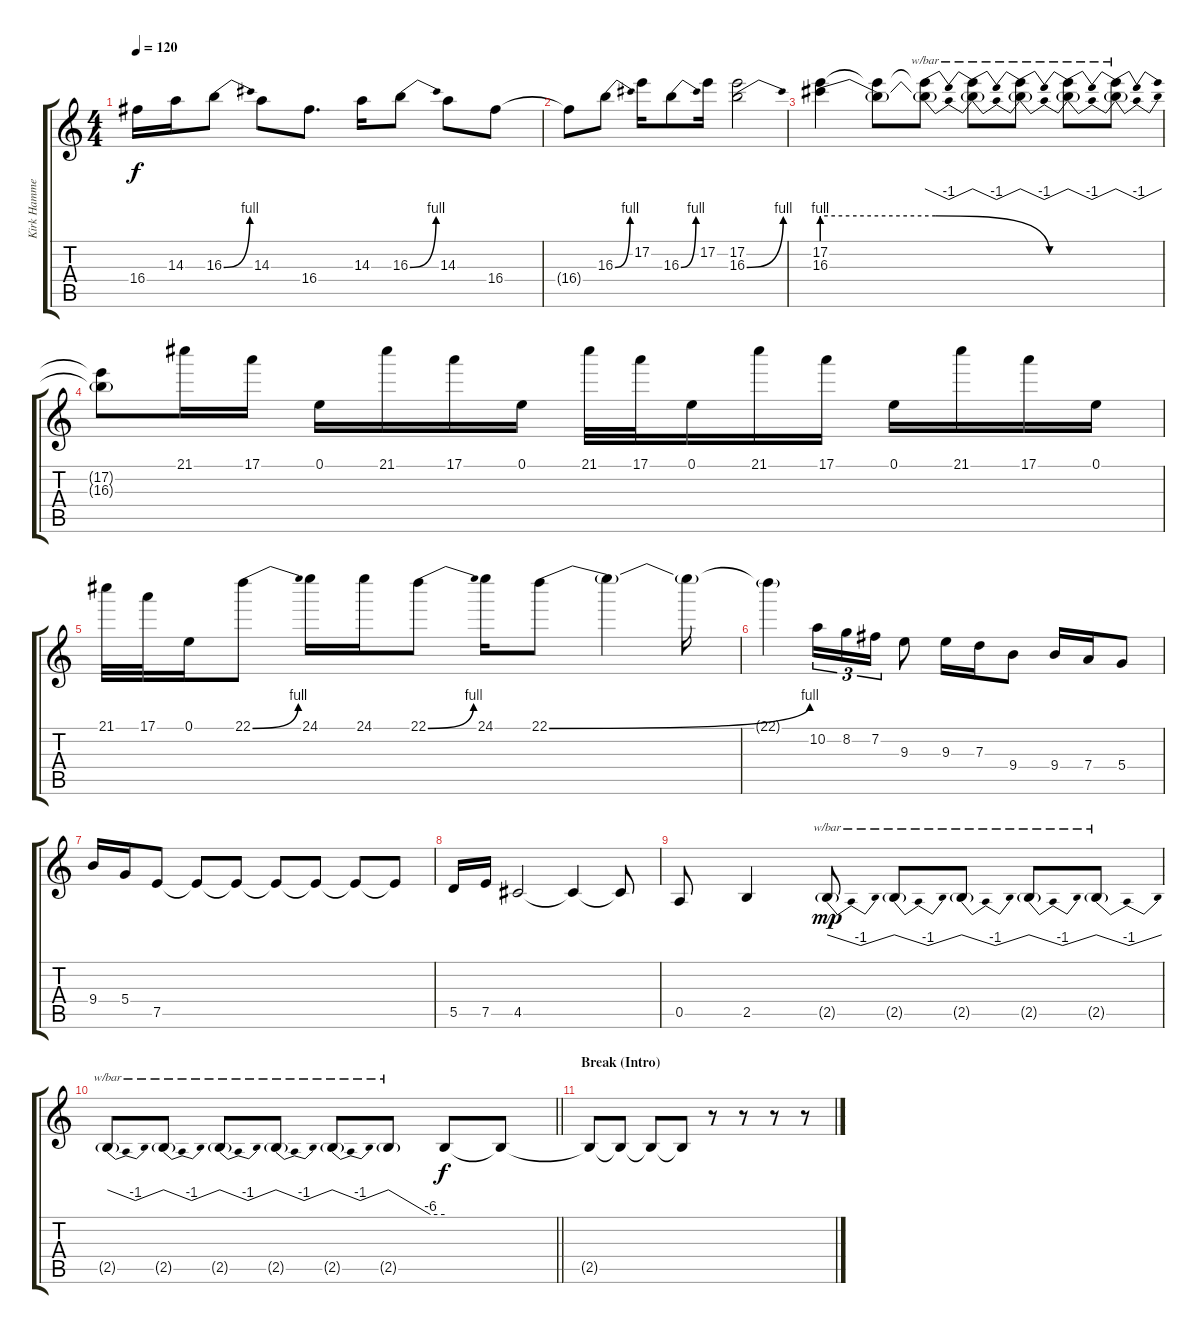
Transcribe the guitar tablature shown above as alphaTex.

\track ("Kirk Hammet" "Kirk Hamme") {instrument distortionguitar}
\staff {score tabs}
\tuning (E4 B3 G3 D3 A2 E2) {hide}
\ts (4 4)
\tempo 120
\clef g2
\ks c
16.4{t}.16{dy f} 14.3.16 16.3{be (bend 0 0 60 4)}.8 14.3.8 16.4.8{d} 14.3.16 16.3{be (bend 0 0 60 4)}.8 14.3.8 16.4.8 |
16.4{t}.8 16.3{be (bend 0 0 60 4)}.8 17.2.16 16.3{be (bend 0 0 60 4)}.8 17.2.16 (17.2 16.3{be (bend 0 0 60 4)}).2 |
(17.2 16.3{be (custom 0 4 20 4 40 0 60 0)}).4 (17.2{t} 16.3{t}).8 (17.2{t} 16.3{t}).8{tbe (dip default 0 0 30 -4 60 0)} (17.2{t} 16.3{t}).8{tbe (dip default 0 0 30 -4 60 0)} (17.2{t} 16.3{t}).8{tbe (dip default 0 0 30 -4 60 0)} (17.2{t} 16.3{t}).8{tbe (dip default 0 0 30 -4 60 0)} (17.2{t} 16.3{t}).8{tbe (dip default 0 0 30 -4 60 0)} |
(17.2{t} 16.3{t}).8 21.1.16 17.1.16 0.1.16 21.1.16 17.1.16 0.1.16 21.1.32 17.1.32 0.1.16 21.1.16 17.1.16 0.1.16 21.1.16 17.1.16 0.1.16 |
21.1.32 17.1.32 0.1.16 22.1{be (bend 0 0 60 4)}.8 24.1.16 24.1.16 22.1{be (bend 0 0 60 4)}.8 24.1.16 22.1{be (bend 0 0 60 4)}.8 22.1{t}.4 22.1{t}.16 |
22.1{t}.4 10.2.16{tu (3 2)} 8.2.16{tu (3 2)} 7.2.16{tu (3 2)} 9.3.8 9.3.16 7.3.16 9.4.8 9.4.16 7.4.16 5.4.8 |
9.4.16 5.4.16 7.5.8 7.5{t}.8 7.5{t}.8 7.5{t}.8 7.5{t}.8 7.5{t}.8 7.5{t}.8 |
5.5.16 7.5.16 4.5.2 4.5{t}.4 4.5{t}.8 |
0.5.8 2.5.4 2.5{g}.8{tbe (dip default 0 0 30 -4 60 0) dy mp} 2.5{g}.8{tbe (dip default 0 0 30 -4 60 0)} 2.5{g}.8{tbe (dip default 0 0 30 -4 60 0)} 2.5{g}.8{tbe (dip default 0 0 30 -4 60 0)} 2.5{g}.8{tbe (dip default 0 0 30 -4 60 0)} |
\barLineRight lightlight
2.5{g}.8{tbe (dip default 0 0 30 -4 60 0)} 2.5{g}.8{tbe (dip default 0 0 30 -4 60 0)} 2.5{g}.8{tbe (dip default 0 0 30 -4 60 0)} 2.5{g}.8{tbe (dip default 0 0 30 -4 60 0)} 2.5{g}.8{tbe (dip default 0 0 30 -4 60 0)} 2.5{g}.8{tbe (custom default 0 0 45 -24 60 -24)} 2.5{t}.8{dy f} 2.5{t}.8 |
\section ("" "Break (Intro)")
2.5{t}.8 2.5{t}.8 2.5{t}.8 2.5{t}.8 r.8 r.8 r.8 r.8
